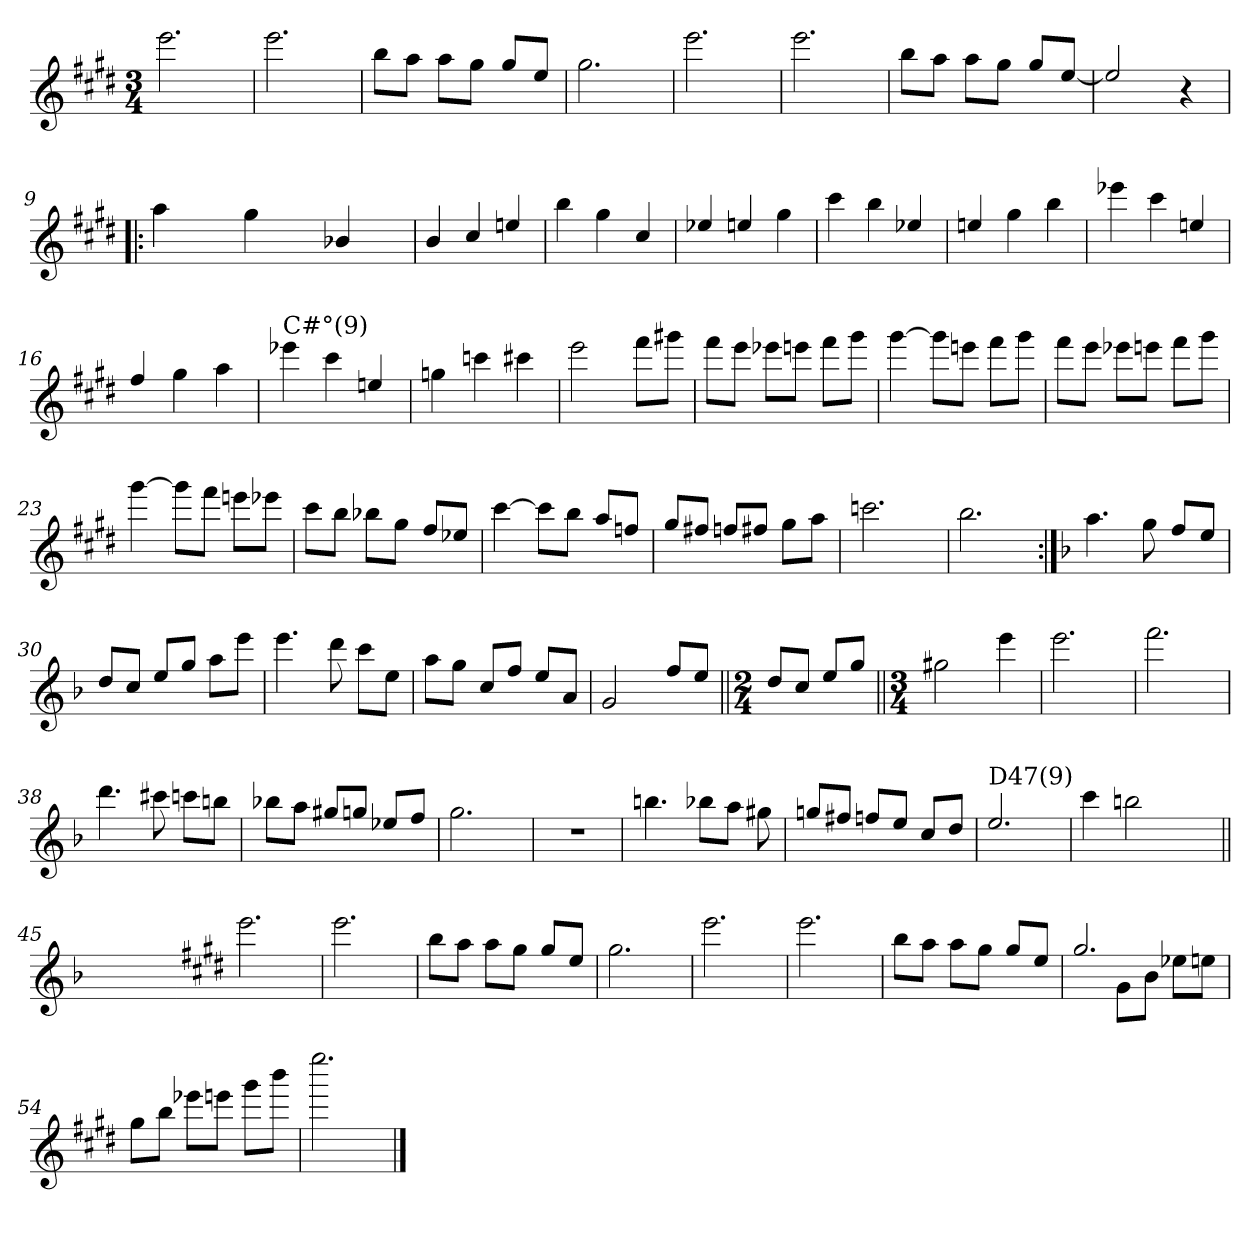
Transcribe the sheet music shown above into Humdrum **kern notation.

**kern
*part1
*staff1
*clefG2
*k[f#c#g#d#]
*E:
*M3/4
=1
2.eee\
=2
2.eee\
=3
8bb\L
8aa\J
8aa\L
8gg#\J
8gg#/L
8ee/J
=4
2.gg#\
=5
2.eee\
=6
2.eee\
!!LO:LB:g=z
=7
8bb\L
8aa\J
8aa\L
8gg#\J
8gg#/L
[8ee/J
=8
2een/]
4r
=9!|:
4aa\
8ryy
8ryy
4gg#\
8ryy
8ryy
4b-X/
4ryy
=10
4b/
4cc#/
4een/
=11
4bb\
4gg#\
4cc#/
!!LO:LB:g=z
=12
4ee-X/
4een/
4gg#\
=13
4ccc#\
4bb\
4ee-X/
=14
4een/
4gg#\
4bb\
=15
4eee-X\
4ccc#\
4een/
=16
4ff#/
4gg#\
4aa\
=17
!LO:TX:a:t=C#°(9)
4eee-X\
4ccc#\
4een/
!!LO:LB:g=z
=18
4ggn\
4cccn\
4ccc#X\
=19
2eee\
8fff#\L
8ggg#X\J
=20
8fff#\L
8eee\J
8eee-X\L
8eeen\J
8fff#\L
8ggg#\J
=21
[4ggg#\
8ggg#\L]
8eeen\J
8fff#\L
8ggg#\J
=22
8fff#\L
8eee\J
8eee-X\L
8eeen\J
8fff#\L
8ggg#\J
!!LO:LB:g=z
=23
[4ggg#\
8ggg#\L]
8fff#\J
8eeen\L
8eee-X\J
=24
8ccc#\L
8bb\J
8bb-X\L
8gg#\J
8ff#/L
8ee-X/J
=25
[4ccc#\
8ccc#\L]
8bb\J
8aa/L
8ffn/J
=26
*^
8gg#/L	4ryy
8ff#X/J	.
8ffn/L	4ryy
8ff#X/J	.
8gg#\L	4rcyy
8aa\J	.
*v	*v
!!LO:LB:g=z
=27
2.cccn\
=28
2.bb\
=29:|!
*k[b-]
*F:
4.aa\
8gg\
8ff/L
8ee/J
=30
8dd/L
8cc/J
8ee/L
8gg/J
8aa\L
8eee\J
=31
4.eee\
8ddd\
8ccc\L
8ee\J
!!LO:LB:g=z
=32
8aa\L
8gg\J
8cc/L
8ff/J
8ee/L
8a/J
=33
2g/
8ff/L
8ee/J
=34||
*M2/4
8dd/L
8cc/J
8ee/L
8gg/J
=35||
*M3/4
2gg#X\
4eee\
=36
2.eee\
!!LO:LB:g=z
=37
2.fff\
=38
4.ddd\
8ccc#X\
8cccn\L
8bbn\J
=39
8bb-X\L
8aa\J
8gg#X/L
8ggn/J
8ee-X/L
8ff/J
=40
2.gg\
=41
2.r
!!LO:LB:g=z
=42
4.bbn\
8bb-X\L
8aa\J
8gg#X\
=43
8ggn/L
8ff#X/J
8ffn/L
8ee/J
8cc/L
8dd/J
=44
!LO:TX:a:t=D47(9)
2.ee/
=45
*^
4ccc\	4rcyy
2bbn\	8ryy
.	8ryy
.	4ryy
*v	*v
=45X451||
2.ryy
!!LO:LB:g=z
=46-
*k[f#c#g#d#]
*E:
2.eee\
=47
2.eee\
=48
8bb\L
8aa\J
8aa\L
8gg#\J
8gg#/L
8ee/J
=49
2.gg#\
=50
2.eee\
=51
2.eee\
!!LO:LB:g=z
=52
8bb\L
8aa\J
8aa\L
8gg#\J
8gg#/L
8ee/J
=53
*^
2.gg#/	4ryy
.	8g#\L
.	8b\J
.	8ee-X\L
.	8een\J
*v	*v
=54
8gg#\L
8bb\J
8eee-X\L
8eeen\J
8ggg#\L
8bbb\J
=55
2.eeee\
==
*-
